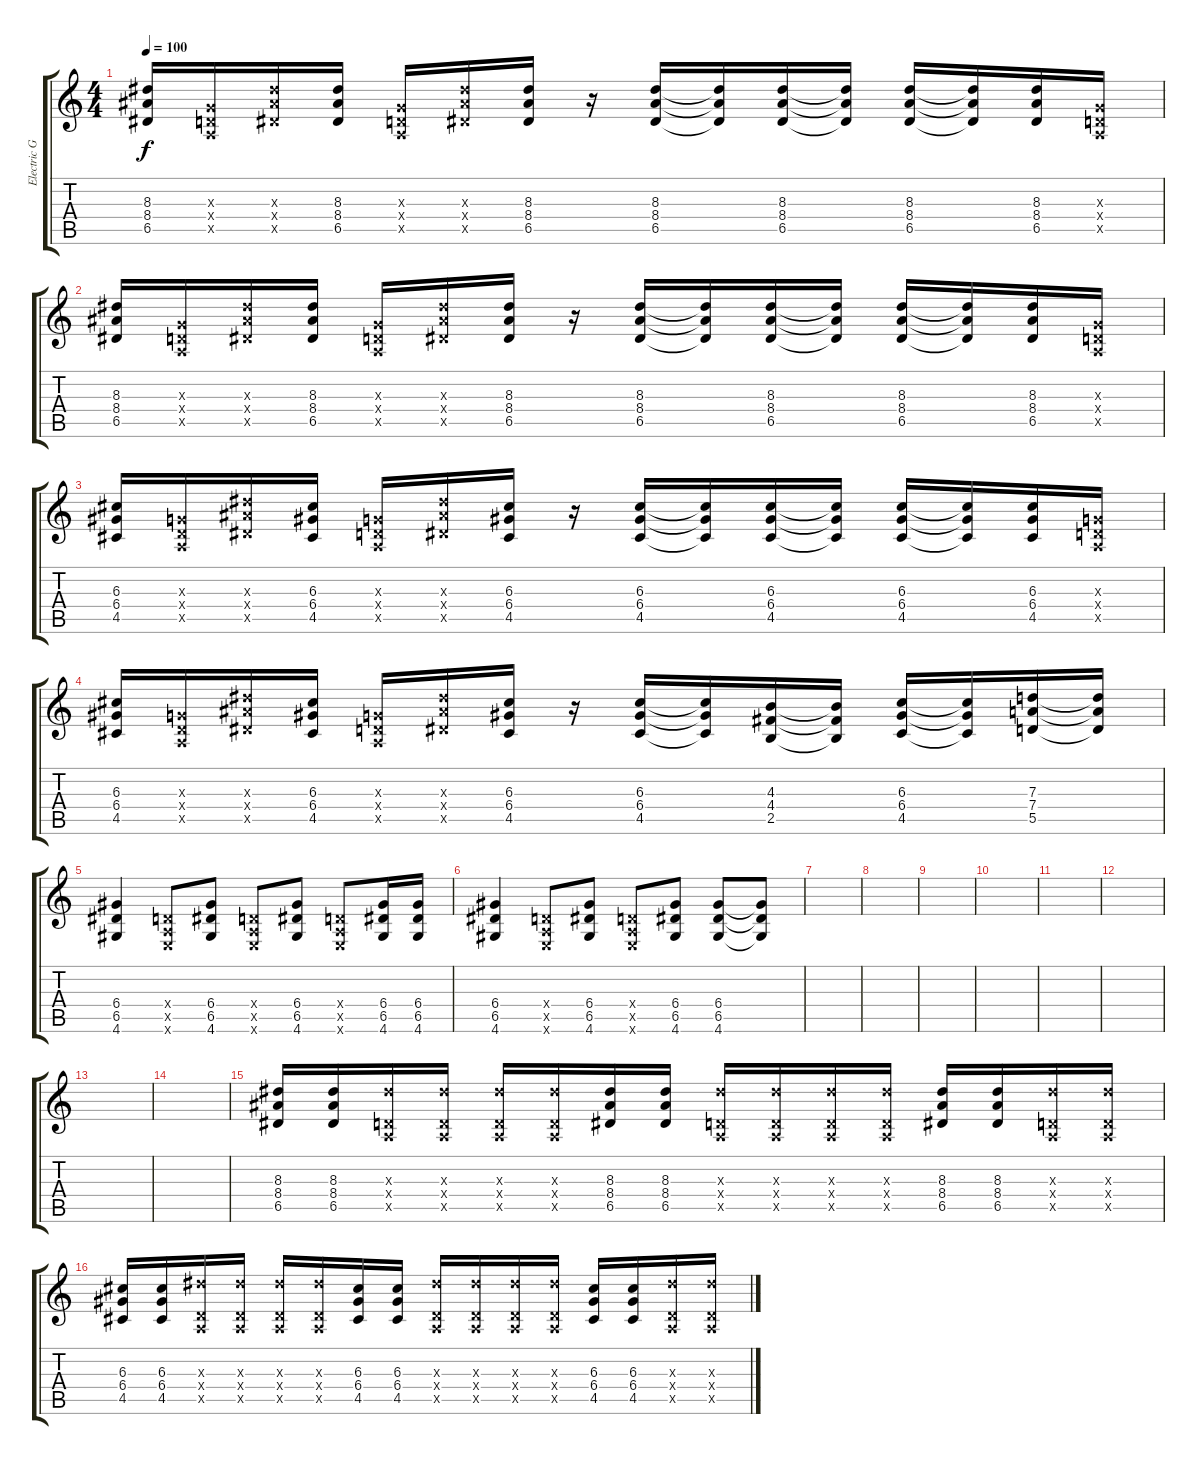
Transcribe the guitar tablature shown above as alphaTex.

\track ("Electric Guitar" "Electric G") {instrument distortionguitar}
\staff {score tabs}
\tuning (E4 B3 G3 D3 A2 E2) {hide}
\ts (4 4)
\tempo 100
\clef g2
\ks c
(8.3 8.4 6.5).16{dy f} (0.3{x} 0.4{x} 0.5{x}).16 (8.3{x} 8.4{x} 6.5{x}).16 (8.3 8.4 6.5).16 (0.3{x} 0.4{x} 0.5{x}).16 (8.3{x} 8.4{x} 6.5{x}).16 (8.3 8.4 6.5).16 r.16 (8.3 8.4 6.5).16 (8.3{t} 8.4{t} 6.5{t}).16 (8.3 8.4 6.5).16 (8.3{t} 8.4{t} 6.5{t}).16 (8.3 8.4 6.5).16 (8.3{t} 8.4{t} 6.5{t}).16 (8.3 8.4 6.5).16 (0.3{x} 0.4{x} 0.5{x}).16 |
(8.3 8.4 6.5).16 (0.3{x} 0.4{x} 0.5{x}).16 (8.3{x} 8.4{x} 6.5{x}).16 (8.3 8.4 6.5).16 (0.3{x} 0.4{x} 0.5{x}).16 (8.3{x} 8.4{x} 6.5{x}).16 (8.3 8.4 6.5).16 r.16 (8.3 8.4 6.5).16 (8.3{t} 8.4{t} 6.5{t}).16 (8.3 8.4 6.5).16 (8.3{t} 8.4{t} 6.5{t}).16 (8.3 8.4 6.5).16 (8.3{t} 8.4{t} 6.5{t}).16 (8.3 8.4 6.5).16 (0.3{x} 0.4{x} 0.5{x}).16 |
(6.3 6.4 4.5).16 (0.3{x} 0.4{x} 0.5{x}).16 (8.3{x} 8.4{x} 6.5{x}).16 (6.3 6.4 4.5).16 (0.3{x} 0.4{x} 0.5{x}).16 (8.3{x} 8.4{x} 6.5{x}).16 (6.3 6.4 4.5).16 r.16 (6.3 6.4 4.5).16 (6.3{t} 6.4{t} 4.5{t}).16 (6.3 6.4 4.5).16 (6.3{t} 6.4{t} 4.5{t}).16 (6.3 6.4 4.5).16 (6.3{t} 6.4{t} 4.5{t}).16 (6.3 6.4 4.5).16 (0.3{x} 0.4{x} 0.5{x}).16 |
(6.3 6.4 4.5).16 (0.3{x} 0.4{x} 0.5{x}).16 (8.3{x} 8.4{x} 6.5{x}).16 (6.3 6.4 4.5).16 (0.3{x} 0.4{x} 0.5{x}).16 (8.3{x} 8.4{x} 6.5{x}).16 (6.3 6.4 4.5).16 r.16 (6.3 6.4 4.5).16 (6.3{t} 6.4{t} 4.5{t}).16 (4.3 4.4 2.5).16 (4.3{t} 4.4{t} 2.5{t}).16 (6.3 6.4 4.5).16 (6.3{t} 6.4{t} 4.5{t}).16 (7.3 7.4 5.5).16 (7.3{t} 7.4{t} 5.5{t}).16 |
(6.4 6.5 4.6).4 (0.4{x} 0.5{x} 0.6{x}).8 (6.4 6.5 4.6).8 (0.4{x} 0.5{x} 0.6{x}).8 (6.4 6.5 4.6).8 (0.4{x} 0.5{x} 0.6{x}).8 (6.4 6.5 4.6).16 (6.4 6.5 4.6).16 |
(6.4 6.5 4.6).4 (0.4{x} 0.5{x} 0.6{x}).8 (6.4 6.5 4.6).8 (0.4{x} 0.5{x} 0.6{x}).8 (6.4 6.5 4.6).8 (6.4 6.5 4.6).8 (6.4{t} 6.5{t} 4.6{t}).8 |
|
|
|
|
|
|
|
|
(8.3 8.4 6.5).16 (8.3 8.4 6.5).16 (8.3{x} 0.4{x} 0.5{x}).16 (8.3{x} 0.4{x} 0.5{x}).16 (8.3{x} 0.4{x} 0.5{x}).16 (8.3{x} 0.4{x} 0.5{x}).16 (8.3 8.4 6.5).16 (8.3 8.4 6.5).16 (8.3{x} 0.4{x} 0.5{x}).16 (8.3{x} 0.4{x} 0.5{x}).16 (8.3{x} 0.4{x} 0.5{x}).16 (8.3{x} 0.4{x} 0.5{x}).16 (8.3 8.4 6.5).16 (8.3 8.4 6.5).16 (8.3{x} 0.4{x} 0.5{x}).16 (8.3{x} 0.4{x} 0.5{x}).16 |
(6.3 6.4 4.5).16 (6.3 6.4 4.5).16 (8.3{x} 0.4{x} 0.5{x}).16 (8.3{x} 0.4{x} 0.5{x}).16 (8.3{x} 0.4{x} 0.5{x}).16 (8.3{x} 0.4{x} 0.5{x}).16 (6.3 6.4 4.5).16 (6.3 6.4 4.5).16 (8.3{x} 0.4{x} 0.5{x}).16 (8.3{x} 0.4{x} 0.5{x}).16 (8.3{x} 0.4{x} 0.5{x}).16 (8.3{x} 0.4{x} 0.5{x}).16 (6.3 6.4 4.5).16 (6.3 6.4 4.5).16 (8.3{x} 0.4{x} 0.5{x}).16 (8.3{x} 0.4{x} 0.5{x}).16
